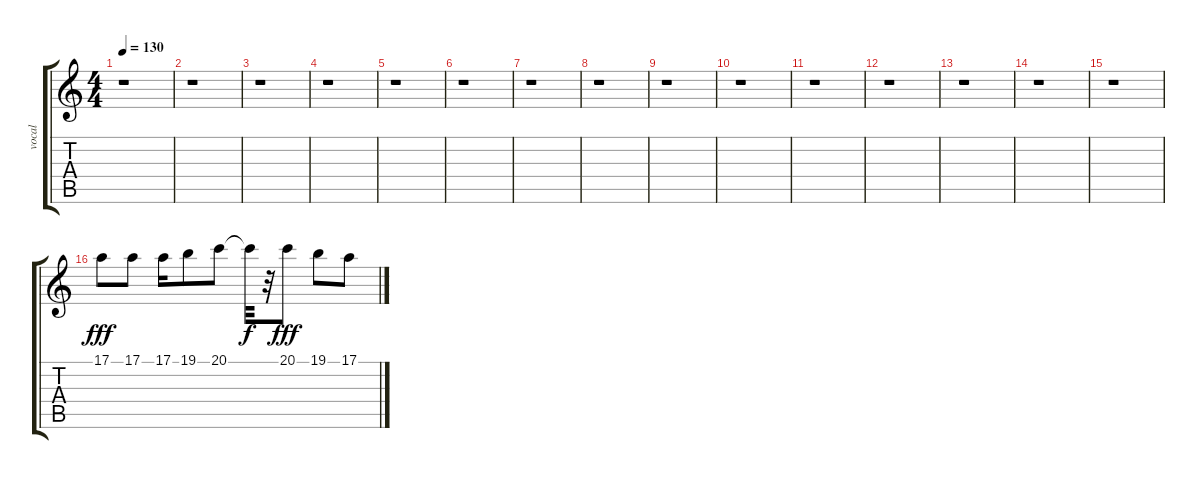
\track ("vocal" "vocal") {instrument violin}
\staff {score tabs}
\tuning (E4 B3 G3 D3 A2 E2) {hide}
\ts (4 4)
\tempo 130
\clef g2
\ks c
r.1{dy f} |
r.1 |
r.1 |
r.1 |
r.1 |
r.1 |
r.1 |
r.1 |
r.1 |
r.1 |
r.1 |
r.1 |
r.1 |
r.1 |
r.1 |
17.1.8{dy fff} 17.1.8 17.1.16 19.1.8 20.1.8 20.1{t}.32{dy f} r.32 20.1.8{dy fff} 19.1.8 17.1.8
